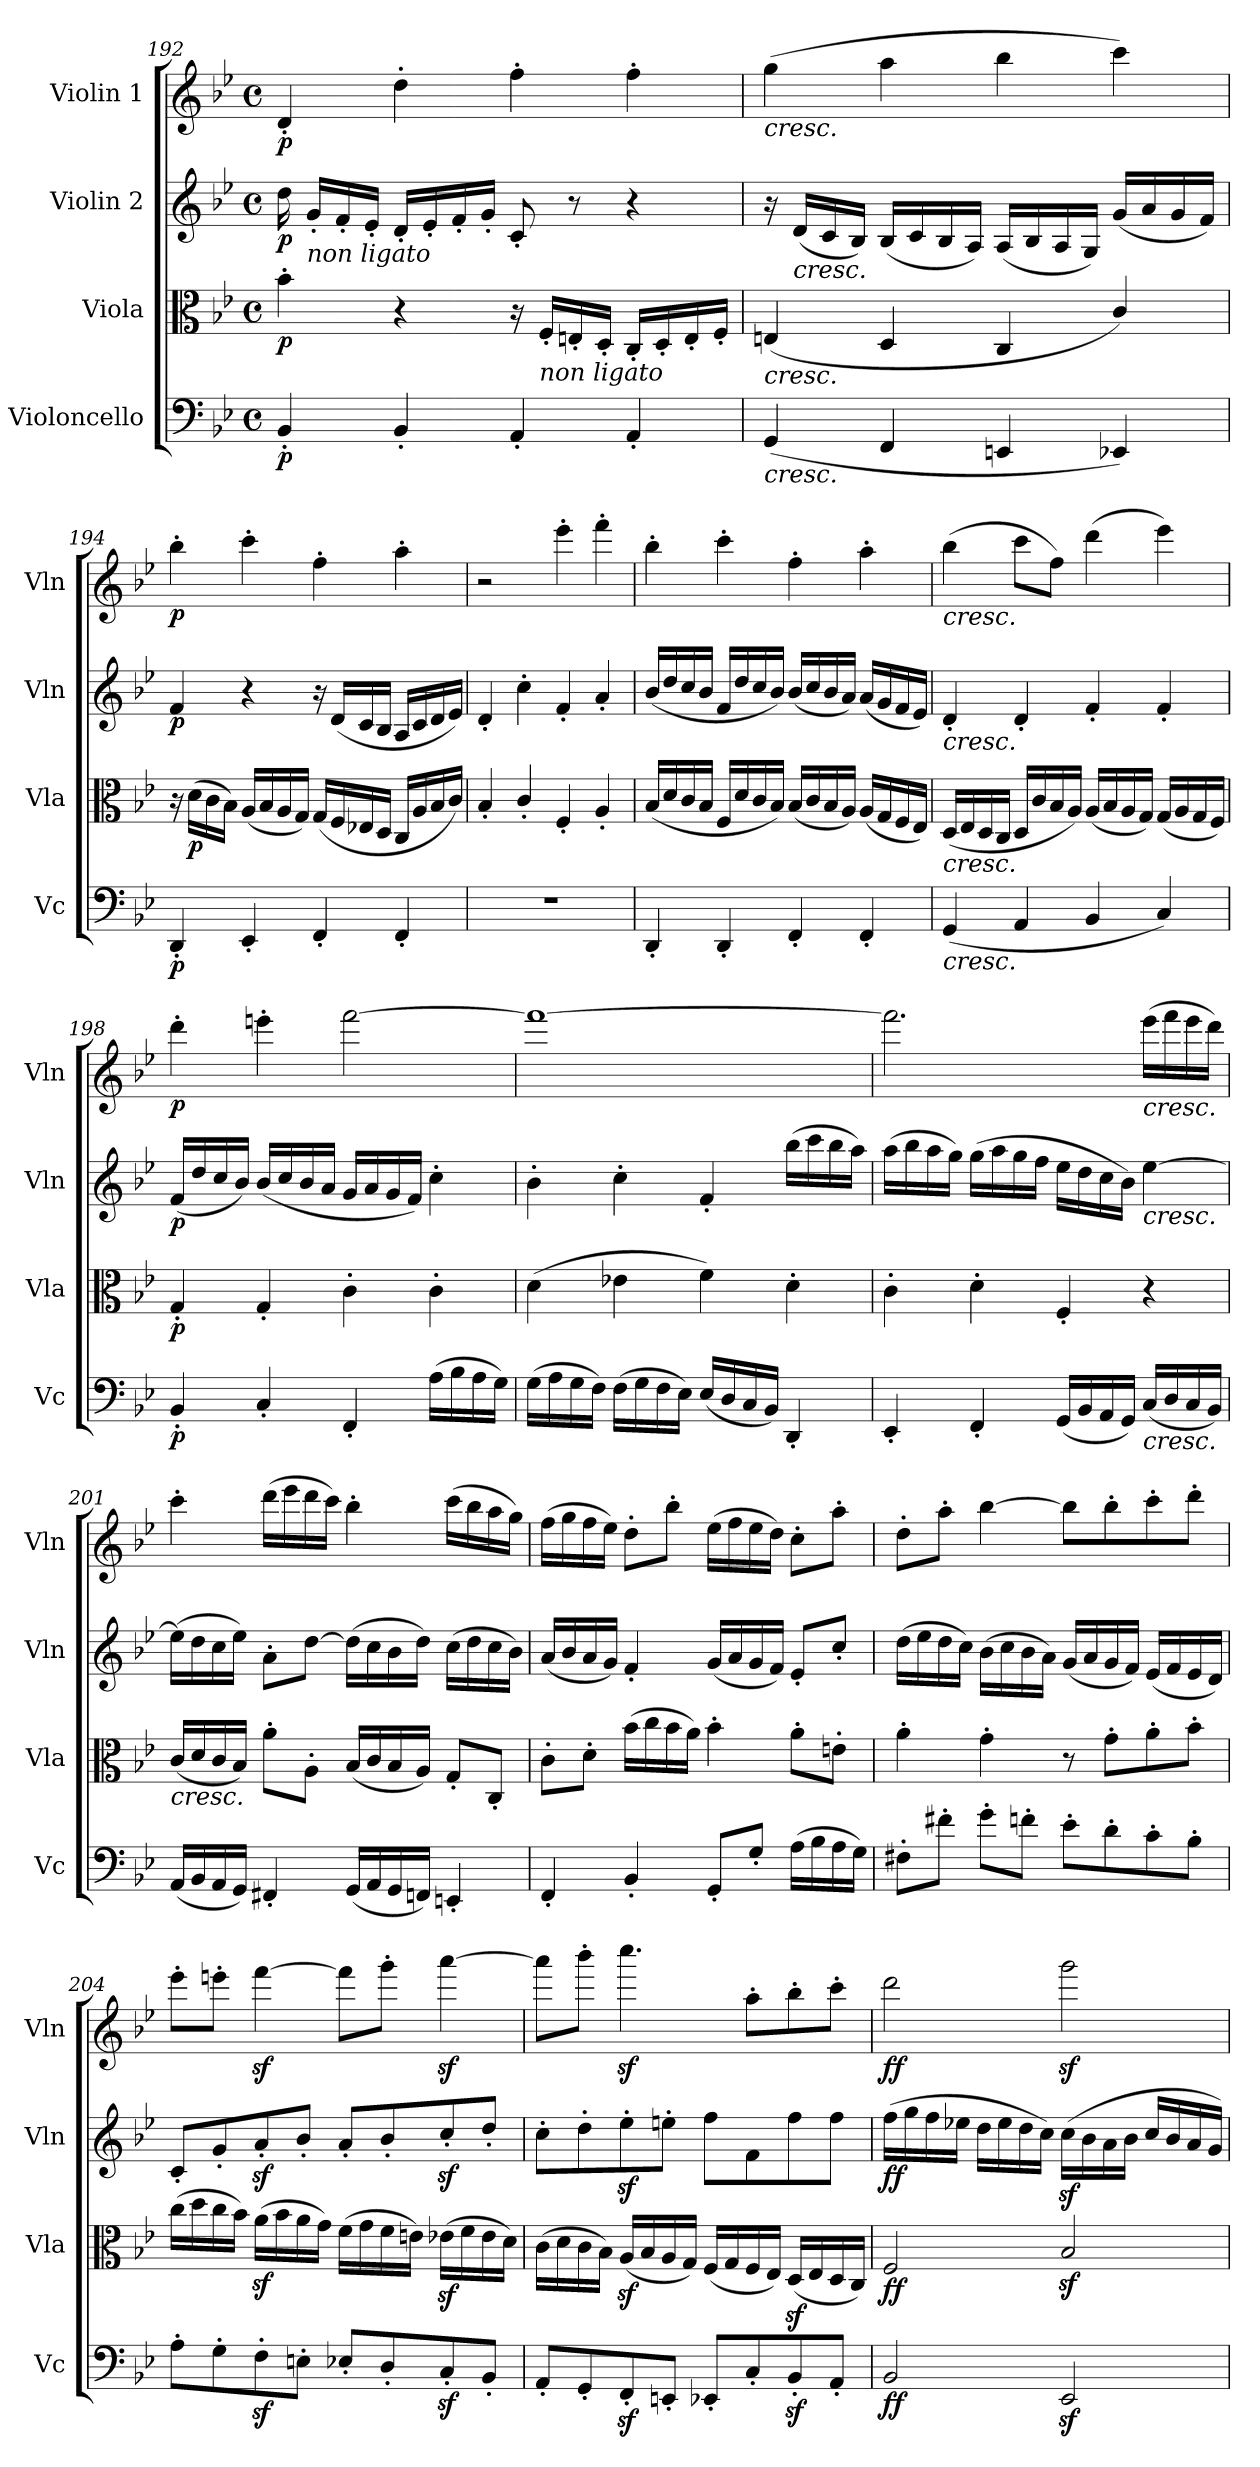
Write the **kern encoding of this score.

**kern	**dynam	**kern	**dynam	**kern	**dynam	**kern	**dynam
*part4	*part4	*part3	*part3	*part2	*part2	*part1	*part1
*staff4	*staff4	*staff3	*staff3	*staff2	*staff2	*staff1	*staff1
*I"Violoncello	*	*I"Viola	*	*I"Violin 2	*	*I"Violin 1	*
*I'Vc	*	*I'Vla	*	*I'Vln	*	*I'Vln	*
!!LO:LB:g=z
*clefF4	*	*clefC3	*	*clefG2	*	*clefG2	*
*k[b-e-]	*	*k[b-e-]	*	*k[b-e-]	*	*k[b-e-]	*
*M4/4	*	*M4/4	*	*M4/4	*	*M4/4	*
*met(c)	*	*met(c)	*	*met(c)	*	*met(c)	*
=192	=192	=192	=192	=192	=192	=192	=192
!	!LO:DY:b	!	!LO:DY:b	!	!LO:DY:b	!	!LO:DY:b
4BB-'/	p	4b-'\	p	16dd\	p	4d'/	p
!	!	!	!	!LO:TX:b:i:t=non ligato	!	!	!
.	.	.	.	16g'/LL	.	.	.
.	.	.	.	16f'/	.	.	.
.	.	.	.	16e-'/JJ	.	.	.
4BB-'/	.	4r	.	16d'/LL	.	4dd'\	.
.	.	.	.	16e-'/	.	.	.
.	.	.	.	16f'/	.	.	.
.	.	.	.	16g'/JJ	.	.	.
4AA'/	.	16r	.	8c'/	.	4ff'\	.
!	!	!LO:TX:b:i:t=non ligato	!	!	!	!	!
.	.	16F'/LL	.	.	.	.	.
.	.	16En'/	.	8r	.	.	.
.	.	16D'/JJ	.	.	.	.	.
4AA'/	.	16C'/LL	.	4r	.	4ff'\	.
.	.	16D'/	.	.	.	.	.
.	.	16E'/	.	.	.	.	.
.	.	16F'/JJ	.	.	.	.	.
!!LO:LB:g=z
=193	=193	=193	=193	=193	=193	=193	=193
!	!	!	!	!	!	!LO:TX:b:i:t=cresc.	!
!	!	!LO:TX:b:i:t=cresc.	!	!	!	!	!
!LO:TX:b:i:t=cresc.	!	!	!	!	!	!	!
(4GG/	.	(4En/	.	16r	.	(4gg\	.
!	!	!	!	!LO:TX:b:i:t=cresc.	!	!	!
.	.	.	.	(16d/LL	.	.	.
.	.	.	.	16c/	.	.	.
.	.	.	.	16B-/JJ)	.	.	.
4FF/	.	4D/	.	(16B-/LL	.	4aa\	.
.	.	.	.	16c/	.	.	.
.	.	.	.	16B-/	.	.	.
.	.	.	.	16A/JJ)	.	.	.
4EEn/	.	4C/	.	(16A/LL	.	4bb-\	.
.	.	.	.	16B-/	.	.	.
.	.	.	.	16A/	.	.	.
.	.	.	.	16G/JJ)	.	.	.
4EE-X/)	.	4c/)	.	(16g/LL	.	4ccc\)	.
.	.	.	.	16a/	.	.	.
.	.	.	.	16g/	.	.	.
.	.	.	.	16f/JJ)	.	.	.
=194	=194	=194	=194	=194	=194	=194	=194
!	!LO:DY:b	!	!	!	!LO:DY:b	!	!LO:DY:b
4DD'/	p	16r	.	4f/	p	4bb-'\	p
!	!	!	!LO:DY:b	!	!	!	!
.	.	(16d\LL	p	.	.	.	.
.	.	16c\	.	.	.	.	.
.	.	16B-\JJ)	.	.	.	.	.
4EE-'/	.	(16A/LL	.	4r	.	4ccc'\	.
.	.	16B-/	.	.	.	.	.
.	.	16A/	.	.	.	.	.
.	.	16G/JJ)	.	.	.	.	.
4FF'/	.	(16G/LL	.	16r	.	4ff'\	.
.	.	16F/	.	(16d/LL	.	.	.
.	.	16E-X/	.	16c/	.	.	.
.	.	16D/JJ	.	16B-/JJ	.	.	.
4FF'/	.	16C/LL	.	16A/LL	.	4aa'\	.
.	.	16A/	.	16c/	.	.	.
.	.	16B-/	.	16d/	.	.	.
.	.	16c/JJ)	.	16e-/JJ)	.	.	.
=195	=195	=195	=195	=195	=195	=195	=195
1r	.	4B-'/	.	4d'/	.	2r	.
.	.	4c'/	.	4cc'\	.	.	.
.	.	4F'/	.	4f'/	.	4eee-'\	.
.	.	4A'/	.	4a'/	.	4fff'\	.
!!LO:LB:g=z
=196	=196	=196	=196	=196	=196	=196	=196
4DD'/	.	(16B-/LL	.	(16b-/LL	.	4bb-'\	.
.	.	16d/	.	16dd/	.	.	.
.	.	16c/	.	16cc/	.	.	.
.	.	16B-/JJ	.	16b-/JJ	.	.	.
4DD'/	.	16F/LL	.	16f/LL	.	4ccc'\	.
.	.	16d/	.	16dd/	.	.	.
.	.	16c/	.	16cc/	.	.	.
.	.	16B-/JJ)	.	16b-/JJ)	.	.	.
4FF'/	.	(16B-/LL	.	(16b-/LL	.	4ff'\	.
.	.	16c/	.	16cc/	.	.	.
.	.	16B-/	.	16b-/	.	.	.
.	.	16A/JJ)	.	16a/JJ)	.	.	.
4FF'/	.	(16A/LL	.	(16a/LL	.	4aa'\	.
.	.	16G/	.	16g/	.	.	.
.	.	16F/	.	16f/	.	.	.
.	.	16E-/JJ)	.	16e-/JJ)	.	.	.
!!LO:LB:g=z
=197	=197	=197	=197	=197	=197	=197	=197
!	!	!	!	!	!	!LO:TX:b:i:t=cresc.	!
!	!	!	!	!LO:TX:b:i:t=cresc.	!	!	!
!	!	!LO:TX:b:i:t=cresc.	!	!	!	!	!
!LO:TX:b:i:t=cresc.	!	!	!	!	!	!	!
(4GG/	.	(16D/LL	.	4d'/	.	(4bb-\	.
.	.	16E-/	.	.	.	.	.
.	.	16D/	.	.	.	.	.
.	.	16C/JJ	.	.	.	.	.
4AA/	.	16D/LL	.	4d'/	.	8ccc\L	.
.	.	16c/	.	.	.	.	.
.	.	16B-/	.	.	.	8ff\J)	.
.	.	16A/JJ)	.	.	.	.	.
4BB-/	.	(16A/LL	.	4f'/	.	(4ddd\	.
.	.	16B-/	.	.	.	.	.
.	.	16A/	.	.	.	.	.
.	.	16G/JJ)	.	.	.	.	.
4C/)	.	(16G/LL	.	4f'/	.	4eee-\)	.
.	.	16A/	.	.	.	.	.
.	.	16G/	.	.	.	.	.
.	.	16F/JJ)	.	.	.	.	.
=198	=198	=198	=198	=198	=198	=198	=198
!	!LO:DY:b	!	!LO:DY:b	!	!LO:DY:b	!	!LO:DY:b
4BB-'/	p	4G'/	p	(16f/LL	p	4ddd'\	p
.	.	.	.	16dd/	.	.	.
.	.	.	.	16cc/	.	.	.
.	.	.	.	16b-/JJ)	.	.	.
4C'/	.	4G'/	.	(16b-/LL	.	4eeen'\	.
.	.	.	.	16cc/	.	.	.
.	.	.	.	16b-/	.	.	.
.	.	.	.	16a/JJ	.	.	.
4FF'/	.	4c'\	.	16g/LL	.	[2fff\	.
.	.	.	.	16a/	.	.	.
.	.	.	.	16g/	.	.	.
.	.	.	.	16f/JJ)	.	.	.
(16A\LL	.	4c'\	.	4cc'\	.	.	.
16B-\	.	.	.	.	.	.	.
16A\	.	.	.	.	.	.	.
16G\JJ)	.	.	.	.	.	.	.
!!LO:PB:g=z
=199	=199	=199	=199	=199	=199	=199	=199
(16G\LL	.	(4d\	.	4b-'\	.	1fff_	.
16A\	.	.	.	.	.	.	.
16G\	.	.	.	.	.	.	.
16F\JJ)	.	.	.	.	.	.	.
(16F\LL	.	4e-X\	.	4cc'\	.	.	.
16G\	.	.	.	.	.	.	.
16F\	.	.	.	.	.	.	.
16E-\JJ)	.	.	.	.	.	.	.
(16E-/LL	.	4f\)	.	4f'/	.	.	.
16D/	.	.	.	.	.	.	.
16C/	.	.	.	.	.	.	.
16BB-/JJ)	.	.	.	.	.	.	.
4DD'/	.	4d'\	.	(16bb-\LL	.	.	.
.	.	.	.	16ccc\	.	.	.
.	.	.	.	16bb-\	.	.	.
.	.	.	.	16aa\JJ)	.	.	.
!!LO:LB:g=z
=200	=200	=200	=200	=200	=200	=200	=200
4EE-'/	.	4c'\	.	(16aa\LL	.	2.fff\]	.
.	.	.	.	16bb-\	.	.	.
.	.	.	.	16aa\	.	.	.
.	.	.	.	16gg\JJ)	.	.	.
4FF'/	.	4d'\	.	(16gg\LL	.	.	.
.	.	.	.	16aa\	.	.	.
.	.	.	.	16gg\	.	.	.
.	.	.	.	16ff\JJ	.	.	.
(16GG/LL	.	4F'/	.	16ee-\LL	.	.	.
16BB-/	.	.	.	16dd\	.	.	.
16AA/	.	.	.	16cc\	.	.	.
16GG/JJ)	.	.	.	16b-\JJ)	.	.	.
!	!	!	!	!	!	!LO:TX:b:i:t=cresc.	!
!	!	!	!	!LO:TX:b:i:t=cresc.	!	!	!
!LO:TX:b:i:t=cresc.	!	!	!	!	!	!	!
(16C/LL	.	4r	.	[4ee-\	.	(16eee-\LL	.
16D/	.	.	.	.	.	16fff\	.
16C/	.	.	.	.	.	16eee-\	.
16BB-/JJ)	.	.	.	.	.	16ddd\JJ)	.
=201	=201	=201	=201	=201	=201	=201	=201
!	!	!LO:TX:b:i:t=cresc.	!	!	!	!	!
(16AA/LL	.	(16c/LL	.	(16ee-\LL]	.	4ccc'\	.
16BB-/	.	16d/	.	16dd\	.	.	.
16AA/	.	16c/	.	16cc\	.	.	.
16GG/JJ)	.	16B-/JJ)	.	16ee-\JJ)	.	.	.
4FF#X'/	.	8a'\L	.	8a'\L	.	(16ddd\LL	.
.	.	.	.	.	.	16eee-\	.
.	.	8A'\J	.	[8dd\J	.	16ddd\	.
.	.	.	.	.	.	16ccc\JJ)	.
(16GG/LL	.	(16B-/LL	.	(16dd\LL]	.	4bb-'\	.
16AA/	.	16c/	.	16cc\	.	.	.
16GG/	.	16B-/	.	16b-\	.	.	.
16FFn/JJ)	.	16A/JJ)	.	16dd\JJ)	.	.	.
4EEn'/	.	8G'/L	.	(16cc\LL	.	(16ccc\LL	.
.	.	.	.	16dd\	.	16bb-\	.
.	.	8C'/J	.	16cc\	.	16aa\	.
.	.	.	.	16b-\JJ)	.	16gg\JJ)	.
!!LO:LB:g=z
=202	=202	=202	=202	=202	=202	=202	=202
4FF'/	.	8c'\L	.	(16a/LL	.	(16ff\LL	.
.	.	.	.	16b-/	.	16gg\	.
.	.	8d'\J	.	16a/	.	16ff\	.
.	.	.	.	16g/JJ)	.	16ee-\JJ)	.
4BB-'/	.	(16b-\LL	.	4f'/	.	8dd'\L	.
.	.	16cc\	.	.	.	.	.
.	.	16b-\	.	.	.	8bb-'\J	.
.	.	16a\JJ)	.	.	.	.	.
8GG'/L	.	4b-'\	.	(16g/LL	.	(16ee-\LL	.
.	.	.	.	16a/	.	16ff\	.
8G'/J	.	.	.	16g/	.	16ee-\	.
.	.	.	.	16f/JJ)	.	16dd\JJ)	.
(16A\LL	.	8a'\L	.	8e-'/L	.	8cc'\L	.
16B-\	.	.	.	.	.	.	.
16A\	.	8en'\J	.	8cc'/J	.	8aa'\J	.
16G\JJ)	.	.	.	.	.	.	.
!!LO:PB:g=z
=203	=203	=203	=203	=203	=203	=203	=203
8F#X'\L	.	4a'\	.	(16dd\LL	.	8dd'\L	.
.	.	.	.	16ee-\	.	.	.
8f#X'\J	.	.	.	16dd\	.	8aa'\J	.
.	.	.	.	16cc\JJ)	.	.	.
8g'\L	.	4g'\	.	(16b-\LL	.	[4bb-\	.
.	.	.	.	16cc\	.	.	.
8fn'\J	.	.	.	16b-\	.	.	.
.	.	.	.	16a\JJ)	.	.	.
8e-'\L	.	8r	.	(16g/LL	.	8bb-\L]	.
.	.	.	.	16a/	.	.	.
8d'\	.	8g'\L	.	16g/	.	8bb-'\	.
.	.	.	.	16f/JJ)	.	.	.
8c'\	.	8a'\	.	(16e-/LL	.	8ccc'\	.
.	.	.	.	16f/	.	.	.
8B-'\J	.	8b-'\J	.	16e-/	.	8ddd'\J	.
.	.	.	.	16d/JJ)	.	.	.
=204	=204	=204	=204	=204	=204	=204	=204
8A'\L	.	(16cc\LL	.	8c'/L	.	8eee-'\L	.
.	.	16dd\	.	.	.	.	.
8G'\	.	16cc\	.	8g'/	.	8eeen'\J	.
.	.	16b-\JJ)	.	.	.	.	.
8Fz<'\	.	(16az<\LL	.	8az<'/	.	[4fffz<\	.
.	.	16b-\	.	.	.	.	.
8En'\J	.	16a\	.	8b-'/J	.	.	.
.	.	16g\JJ)	.	.	.	.	.
8E-X'/L	.	(16f\LL	.	8a'/L	.	8fff\L]	.
.	.	16g\	.	.	.	.	.
8D'/	.	16f\	.	8b-'/	.	8ggg'\J	.
.	.	16en\JJ)	.	.	.	.	.
8Cz<'/	.	(16e-Xz<\LL	.	8ccz<'/	.	[4aaaz<\	.
.	.	16f\	.	.	.	.	.
8BB-'/J	.	16e-\	.	8dd'/J	.	.	.
.	.	16d\JJ)	.	.	.	.	.
!!LO:LB:g=z
=205	=205	=205	=205	=205	=205	=205	=205
8AA'/L	.	(16c\LL	.	8cc'\L	.	8aaa\L]	.
.	.	16d\	.	.	.	.	.
8GG'/	.	16c\	.	8dd'\	.	8bbb-'\J	.
.	.	16B-\JJ)	.	.	.	.	.
8FFz<'/	.	(16Az</LL	.	8ee-z<'\	.	4.ccccz<\	.
.	.	16B-/	.	.	.	.	.
8EEn'/J	.	16A/	.	8een'\J	.	.	.
.	.	16G/JJ)	.	.	.	.	.
8EE-X'/L	.	(16F/LL	.	8ff\L	.	.	.
.	.	16G/	.	.	.	.	.
8C'/	.	16F/	.	8f\	.	8aa'\L	.
.	.	16E-/JJ)	.	.	.	.	.
8BB-z<'/	.	(16Dz</LL	.	8ff\	.	8bb-'\	.
.	.	16E-/	.	.	.	.	.
8AA'/J	.	16D/	.	8ff\J	.	8ccc'\J	.
.	.	16C/JJ)	.	.	.	.	.
!!LO:LB:g=z
=206	=206	=206	=206	=206	=206	=206	=206
!	!LO:DY:b	!	!LO:DY:b	!	!LO:DY:b	!	!LO:DY:b
2BB-/	ff	2F/	ff	(16ff\LL	ff	2ddd\	ff
.	.	.	.	16gg\	.	.	.
.	.	.	.	16ff\	.	.	.
.	.	.	.	16ee-X\JJ	.	.	.
.	.	.	.	16dd\LL	.	.	.
.	.	.	.	16ee-\	.	.	.
.	.	.	.	16dd\	.	.	.
.	.	.	.	16cc\JJ)	.	.	.
2EE-z</	.	2B-z</	.	(16ccz<\LL	.	2gggz<\	.
.	.	.	.	16b-\	.	.	.
.	.	.	.	16a\	.	.	.
.	.	.	.	16b-\JJ	.	.	.
.	.	.	.	16cc/LL	.	.	.
.	.	.	.	16b-/	.	.	.
.	.	.	.	16a/	.	.	.
.	.	.	.	16g/JJ)	.	.	.
=	=	=	=	=	=	=	=
*-	*-	*-	*-	*-	*-	*-	*-
